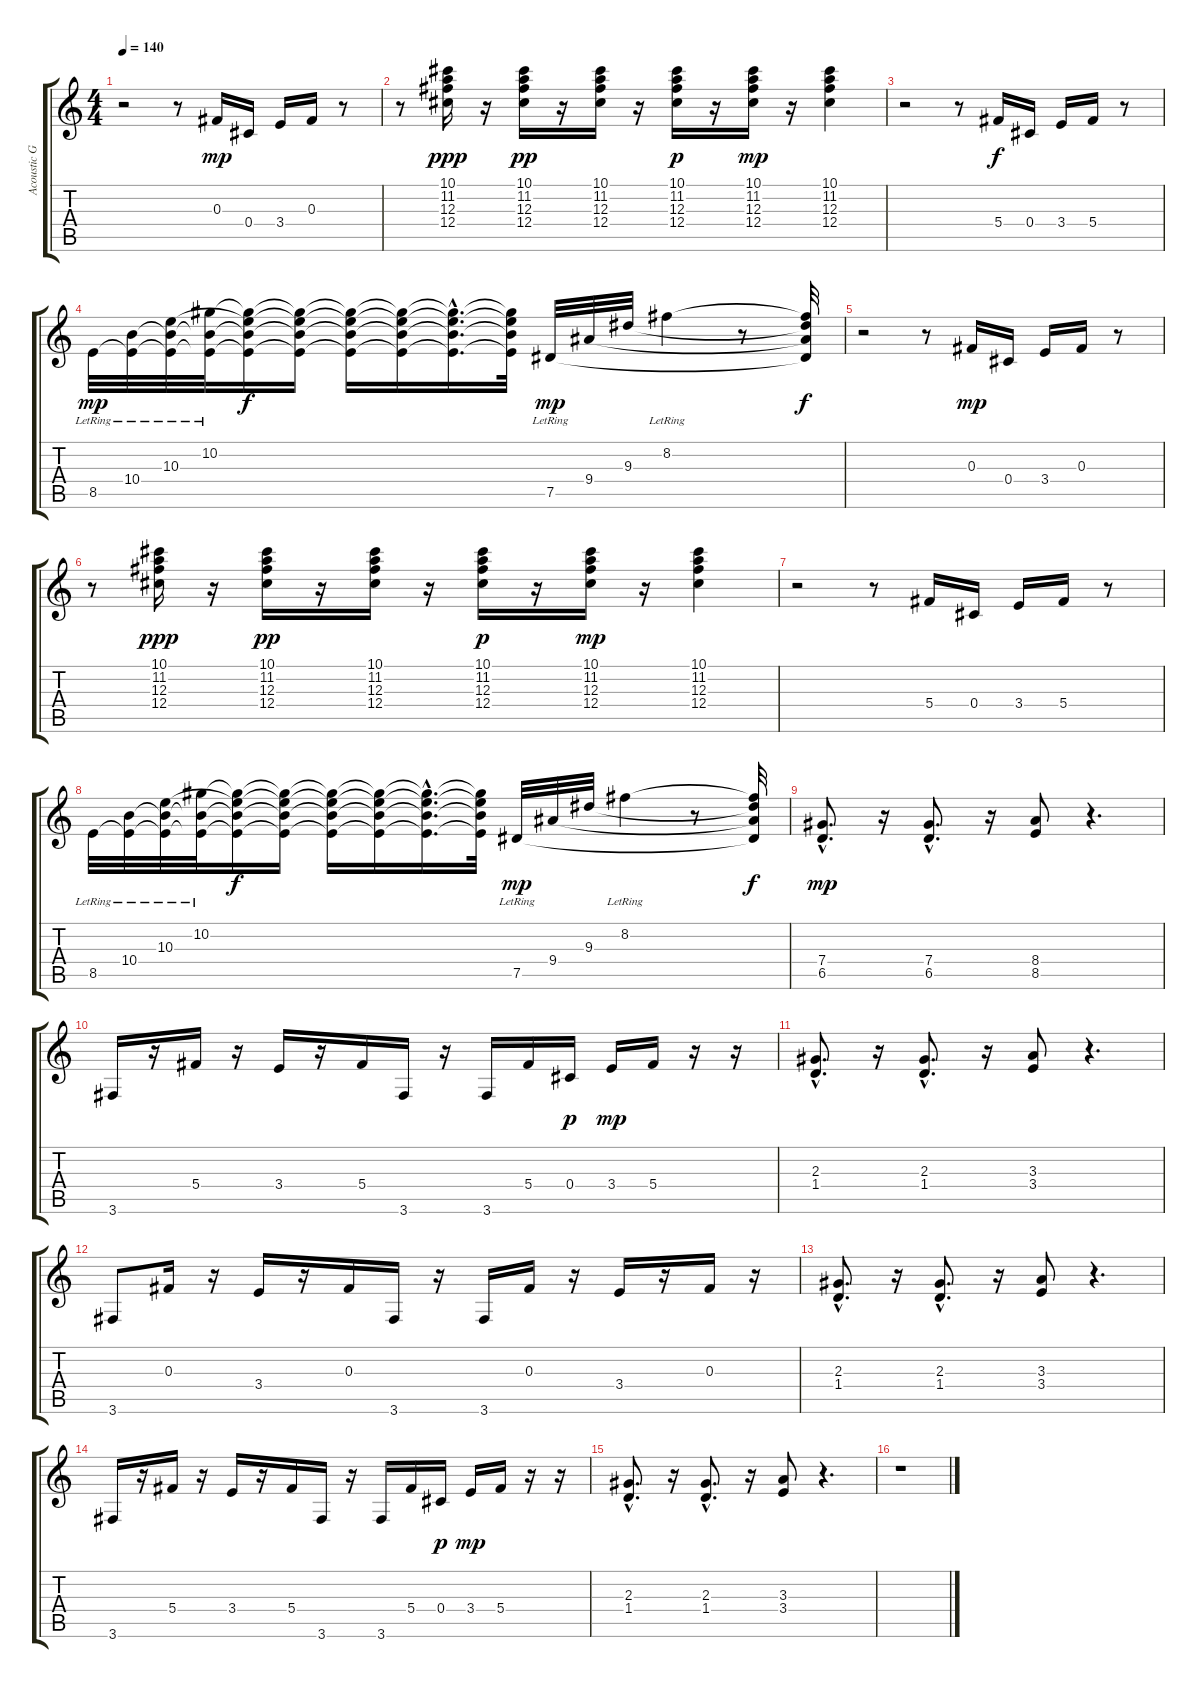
\track ("Acoustic Guitar" "Acoustic G") {instrument acousticguitarsteel}
\staff {score tabs}
\tuning (Eb4 Bb3 Gb3 Db3 Ab2 Eb2) {hide}
\ts (4 4)
\tempo 140
\clef g2
\ks c
r.2{dy mp} r.8 0.3.16 0.4.16 3.4.16 0.3.16 r.8 |
r.8 (10.1 11.2 12.3 12.4).16{dy ppp} r.16 (10.1 11.2 12.3 12.4).16{dy pp} r.16 (10.1 11.2 12.3 12.4).16 r.16 (10.1 11.2 12.3 12.4).16{dy p} r.16 (10.1 11.2 12.3 12.4).16{dy mp} r.16 (10.1 11.2 12.3 12.4).4 |
r.2 r.8 5.4.16{dy f} 0.4.16 3.4.16 5.4.16 r.8 |
8.5{lr}.32{dy mp} (10.4{lr} 8.5{t}).32 (10.3{lr} 10.4{t} 8.5{t}).32 (10.2{lr} 10.4{t} 8.5{t}).32 (10.2{t} 10.3{t} 10.4{t} 8.5{t}).16{dy f} (10.2{t} 10.3{t} 10.4{t} 8.5{t}).16 (10.2{t} 10.3{t} 10.4{t} 8.5{t}).16 (10.2{t} 10.3{t} 10.4{t} 8.5{t}).16 (10.2{hac t} 10.3{hac t} 10.4{hac t} 8.5{hac t}).16{d} (10.2{t} 10.3{t} 10.4{t} 8.5{t}).32 7.5{lr}.32{dy mp} 9.4.32 9.3.32 8.2{lr}.4 r.8 (8.2{t} 9.3{t} 9.4{t} 7.5{t}).32{dy f} |
r.2 r.8 0.3.16{dy mp} 0.4.16 3.4.16 0.3.16 r.8 |
r.8 (10.1 11.2 12.3 12.4).16{dy ppp} r.16 (10.1 11.2 12.3 12.4).16{dy pp} r.16 (10.1 11.2 12.3 12.4).16 r.16 (10.1 11.2 12.3 12.4).16{dy p} r.16 (10.1 11.2 12.3 12.4).16{dy mp} r.16 (10.1 11.2 12.3 12.4).4 |
r.2 r.8 5.4.16 0.4.16 3.4.16 5.4.16 r.8 |
8.5{lr}.32 (10.4{lr} 8.5{t}).32 (10.3{lr} 10.4{t} 8.5{t}).32 (10.2{lr} 10.4{t} 8.5{t}).32 (10.2{t} 10.3{t} 10.4{t} 8.5{t}).16{dy f} (10.2{t} 10.3{t} 10.4{t} 8.5{t}).16 (10.2{t} 10.3{t} 10.4{t} 8.5{t}).16 (10.2{t} 10.3{t} 10.4{t} 8.5{t}).16 (10.2{hac t} 10.3{hac t} 10.4{hac t} 8.5{hac t}).16{d} (10.2{t} 10.3{t} 10.4{t} 8.5{t}).32 7.5{lr}.32{dy mp} 9.4.32 9.3.32 8.2{lr}.4 r.8 (8.2{t} 9.3{t} 9.4{t} 7.5{t}).32{dy f} |
(7.4{hac} 6.5{hac}).8{d dy mp} r.16 (7.4{hac} 6.5{hac}).8{d} r.16 (8.4 8.5).8 r.4{d} |
3.6.16 r.16 5.4.16 r.16 3.4.16 r.16 5.4.16 3.6.16 r.16 3.6.16 5.4.16 0.4.16{dy p} 3.4.16{dy mp} 5.4.16 r.16 r.16 |
(2.3{hac} 1.4{hac}).8{d} r.16 (2.3{hac} 1.4{hac}).8{d} r.16 (3.3 3.4).8 r.4{d} |
3.6.8 0.3.16 r.16 3.4.16 r.16 0.3.16 3.6.16 r.16 3.6.16 0.3.16 r.16 3.4.16 r.16 0.3.16 r.16 |
(2.3{hac} 1.4{hac}).8{d} r.16 (2.3{hac} 1.4{hac}).8{d} r.16 (3.3 3.4).8 r.4{d} |
3.6.16 r.16 5.4.16 r.16 3.4.16 r.16 5.4.16 3.6.16 r.16 3.6.16 5.4.16 0.4.16{dy p} 3.4.16{dy mp} 5.4.16 r.16 r.16 |
(2.3{hac} 1.4{hac}).8{d} r.16 (2.3{hac} 1.4{hac}).8{d} r.16 (3.3 3.4).8 r.4{d} |
r.1
